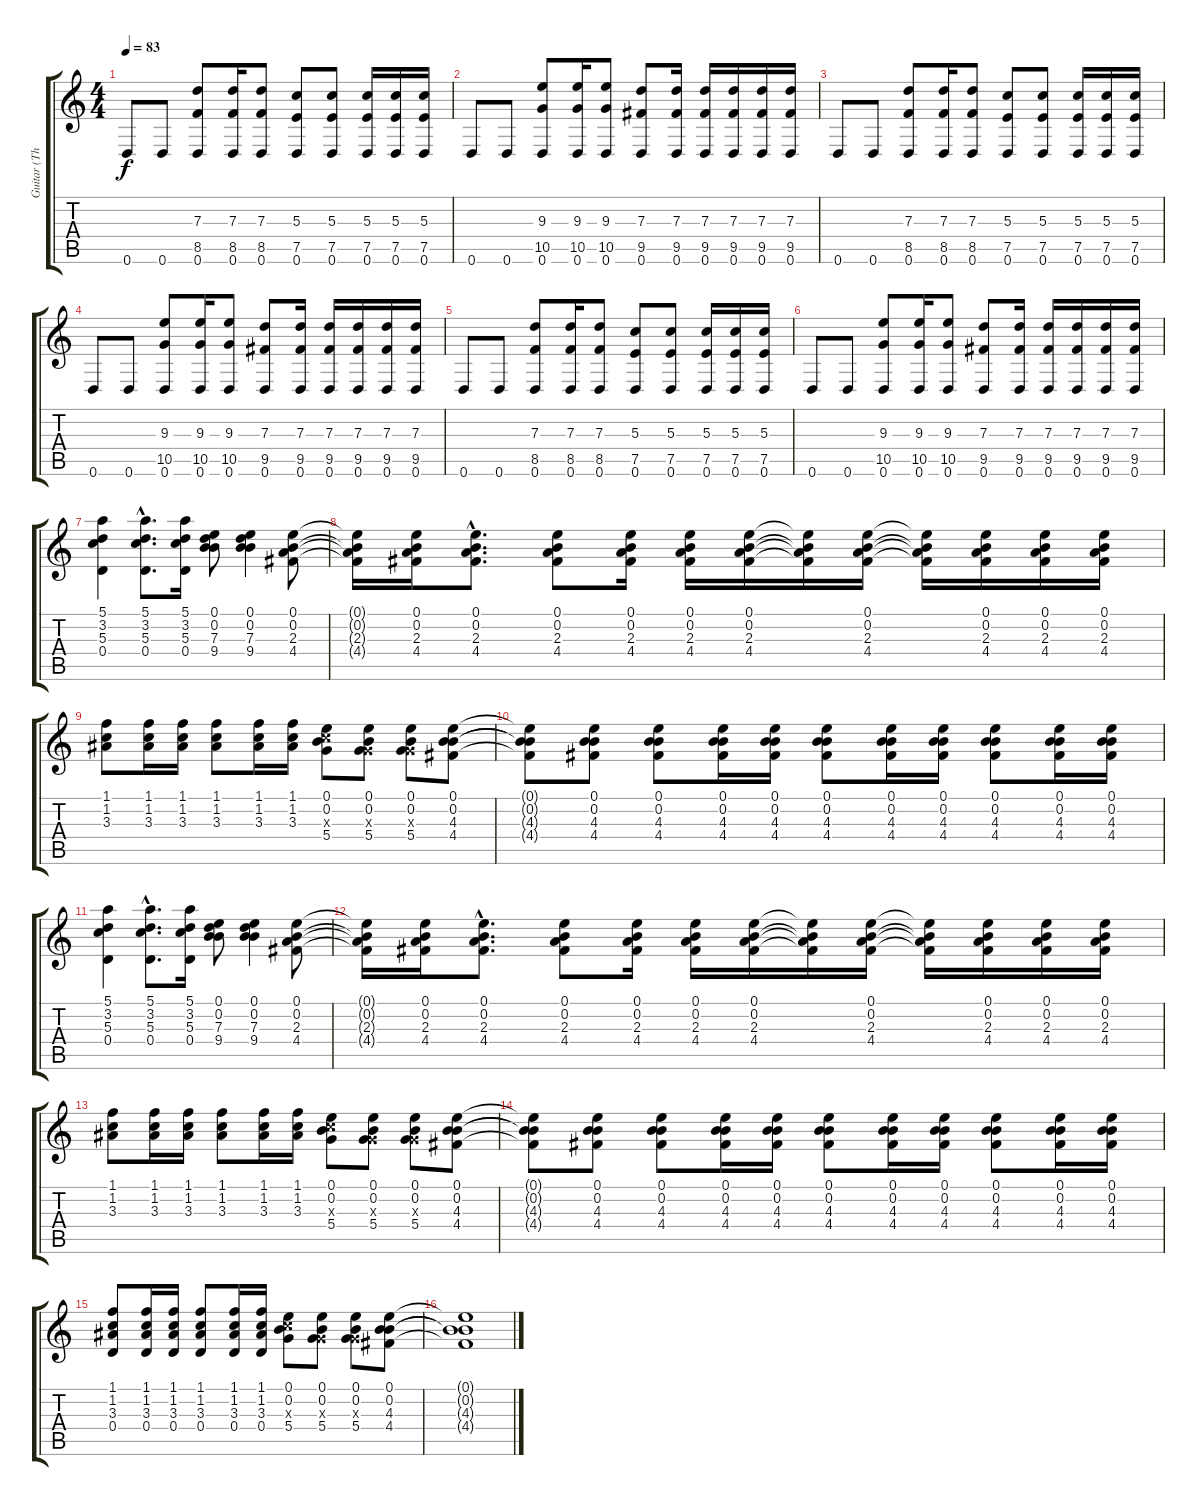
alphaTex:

\track ("Guitar (Thom)" "Guitar (Th") {instrument electricguitarclean}
\staff {score tabs}
\tuning (E4 B3 G3 D3 A2 D2) {hide}
\ts (4 4)
\tempo 83
\clef g2
\ks c
0.6.8{dy f} 0.6.8 (7.3 8.5 0.6).8 (7.3 8.5 0.6).16 (7.3 8.5 0.6).8 (5.3 7.5 0.6).8 (5.3 7.5 0.6).8 (5.3 7.5 0.6).16 (5.3 7.5 0.6).16 (5.3 7.5 0.6).16 |
0.6.8 0.6.8 (9.3 10.5 0.6).8 (9.3 10.5 0.6).16 (9.3 10.5 0.6).8 (7.3 9.5 0.6).8 (7.3 9.5 0.6).16 (7.3 9.5 0.6).16 (7.3 9.5 0.6).16 (7.3 9.5 0.6).16 (7.3 9.5 0.6).16 |
0.6.8 0.6.8 (7.3 8.5 0.6).8 (7.3 8.5 0.6).16 (7.3 8.5 0.6).8 (5.3 7.5 0.6).8 (5.3 7.5 0.6).8 (5.3 7.5 0.6).16 (5.3 7.5 0.6).16 (5.3 7.5 0.6).16 |
0.6.8 0.6.8 (9.3 10.5 0.6).8 (9.3 10.5 0.6).16 (9.3 10.5 0.6).8 (7.3 9.5 0.6).8 (7.3 9.5 0.6).16 (7.3 9.5 0.6).16 (7.3 9.5 0.6).16 (7.3 9.5 0.6).16 (7.3 9.5 0.6).16 |
0.6.8 0.6.8 (7.3 8.5 0.6).8 (7.3 8.5 0.6).16 (7.3 8.5 0.6).8 (5.3 7.5 0.6).8 (5.3 7.5 0.6).8 (5.3 7.5 0.6).16 (5.3 7.5 0.6).16 (5.3 7.5 0.6).16 |
0.6.8 0.6.8 (9.3 10.5 0.6).8 (9.3 10.5 0.6).16 (9.3 10.5 0.6).8 (7.3 9.5 0.6).8 (7.3 9.5 0.6).16 (7.3 9.5 0.6).16 (7.3 9.5 0.6).16 (7.3 9.5 0.6).16 (7.3 9.5 0.6).16 |
(5.1 3.2 5.3 0.4).4 (5.1{hac} 3.2{hac} 5.3{hac} 0.4{hac}).8{d} (5.1 3.2 5.3 0.4).16 (0.1 0.2 7.3 9.4).8 (0.1 0.2 7.3 9.4).4 (0.1 0.2 2.3 4.4).8 |
(0.1{t} 0.2{t} 2.3{t} 4.4{t}).16 (0.1 0.2 2.3 4.4).16 (0.1{hac} 0.2{hac} 2.3{hac} 4.4{hac}).8{d} (0.1 0.2 2.3 4.4).8 (0.1 0.2 2.3 4.4).16 (0.1 0.2 2.3 4.4).16 (0.1 0.2 2.3 4.4).16 (0.1{t} 0.2{t} 2.3{t} 4.4{t}).16 (0.1 0.2 2.3 4.4).16 (0.1{t} 0.2{t} 2.3{t} 4.4{t}).16 (0.1 0.2 2.3 4.4).16 (0.1 0.2 2.3 4.4).16 (0.1 0.2 2.3 4.4).16 |
(1.1 1.2 3.3).8 (1.1 1.2 3.3).16 (1.1 1.2 3.3).16 (1.1 1.2 3.3).8 (1.1 1.2 3.3).16 (1.1 1.2 3.3).16 (0.1 0.2 5.3{x} 5.4).8 (0.1 0.2 0.3{x} 5.4).8 (0.1 0.2 0.3{x} 5.4).8 (0.1 0.2 4.3 4.4).8 |
(0.1{t} 0.2{t} 4.3{t} 4.4{t}).8 (0.1 0.2 4.3 4.4).8 (0.1 0.2 4.3 4.4).8 (0.1 0.2 4.3 4.4).16 (0.1 0.2 4.3 4.4).16 (0.1 0.2 4.3 4.4).8 (0.1 0.2 4.3 4.4).16 (0.1 0.2 4.3 4.4).16 (0.1 0.2 4.3 4.4).8 (0.1 0.2 4.3 4.4).16 (0.1 0.2 4.3 4.4).16 |
(5.1 3.2 5.3 0.4).4 (5.1{hac} 3.2{hac} 5.3{hac} 0.4{hac}).8{d} (5.1 3.2 5.3 0.4).16 (0.1 0.2 7.3 9.4).8 (0.1 0.2 7.3 9.4).4 (0.1 0.2 2.3 4.4).8 |
(0.1{t} 0.2{t} 2.3{t} 4.4{t}).16 (0.1 0.2 2.3 4.4).16 (0.1{hac} 0.2{hac} 2.3{hac} 4.4{hac}).8{d} (0.1 0.2 2.3 4.4).8 (0.1 0.2 2.3 4.4).16 (0.1 0.2 2.3 4.4).16 (0.1 0.2 2.3 4.4).16 (0.1{t} 0.2{t} 2.3{t} 4.4{t}).16 (0.1 0.2 2.3 4.4).16 (0.1{t} 0.2{t} 2.3{t} 4.4{t}).16 (0.1 0.2 2.3 4.4).16 (0.1 0.2 2.3 4.4).16 (0.1 0.2 2.3 4.4).16 |
(1.1 1.2 3.3).8 (1.1 1.2 3.3).16 (1.1 1.2 3.3).16 (1.1 1.2 3.3).8 (1.1 1.2 3.3).16 (1.1 1.2 3.3).16 (0.1 0.2 5.3{x} 5.4).8 (0.1 0.2 0.3{x} 5.4).8 (0.1 0.2 0.3{x} 5.4).8 (0.1 0.2 4.3 4.4).8 |
(0.1{t} 0.2{t} 4.3{t} 4.4{t}).8 (0.1 0.2 4.3 4.4).8 (0.1 0.2 4.3 4.4).8 (0.1 0.2 4.3 4.4).16 (0.1 0.2 4.3 4.4).16 (0.1 0.2 4.3 4.4).8 (0.1 0.2 4.3 4.4).16 (0.1 0.2 4.3 4.4).16 (0.1 0.2 4.3 4.4).8 (0.1 0.2 4.3 4.4).16 (0.1 0.2 4.3 4.4).16 |
(1.1 1.2 3.3 0.4).8 (1.1 1.2 3.3 0.4).16 (1.1 1.2 3.3 0.4).16 (1.1 1.2 3.3 0.4).8 (1.1 1.2 3.3 0.4).16 (1.1 1.2 3.3 0.4).16 (0.1 0.2 5.3{x} 5.4).8 (0.1 0.2 0.3{x} 5.4).8 (0.1 0.2 0.3{x} 5.4).8 (0.1 0.2 4.3 4.4).8 |
(0.1{t} 0.2{t} 4.3{t} 4.4{t}).1
